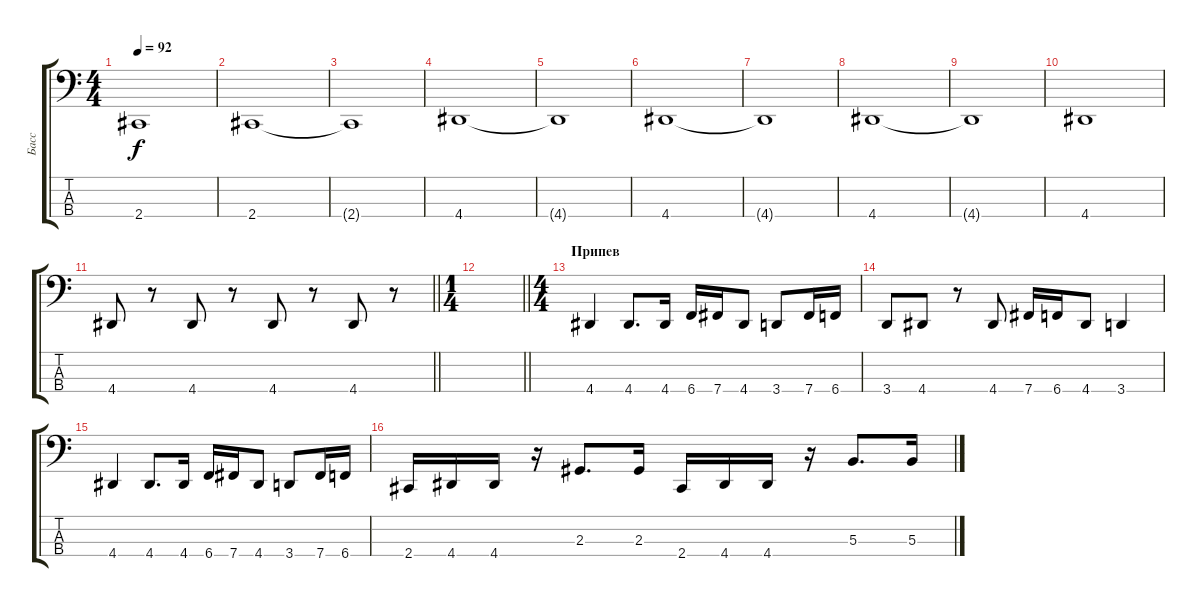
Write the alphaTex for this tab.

\track ("Басс" "Басс") {instrument electricbassfinger}
\staff {score tabs}
\tuning (E2 B1 Gb1 B0) {hide}
\ts (4 4)
\tempo 92
\clef f4
\ks c
2.4{t}.1{dy f} |
2.4.1 |
2.4{t}.1 |
4.4.1 |
4.4{t}.1 |
4.4.1 |
4.4{t}.1 |
4.4.1 |
4.4{t}.1 |
4.4.1 |
\barLineRight lightlight
4.4.8 r.8 4.4.8 r.8 4.4.8 r.8 4.4.8 r.8 |
\ts (1 4)
\barLineRight lightlight
|
\ts (4 4)
\section ("" "Припев")
4.4.4 4.4.8{d} 4.4.16 6.4.16 7.4.16 4.4.8 3.4.8 7.4.16 6.4.16 |
3.4.8 4.4.8 r.8 4.4.8 7.4.16 6.4.16 4.4.8 3.4.4 |
4.4.4 4.4.8{d} 4.4.16 6.4.16 7.4.16 4.4.8 3.4.8 7.4.16 6.4.16 |
2.4.16 4.4.16 4.4.16 r.16 2.3.8{d} 2.3.16 2.4.16 4.4.16 4.4.16 r.16 5.3.8{d} 5.3.16
